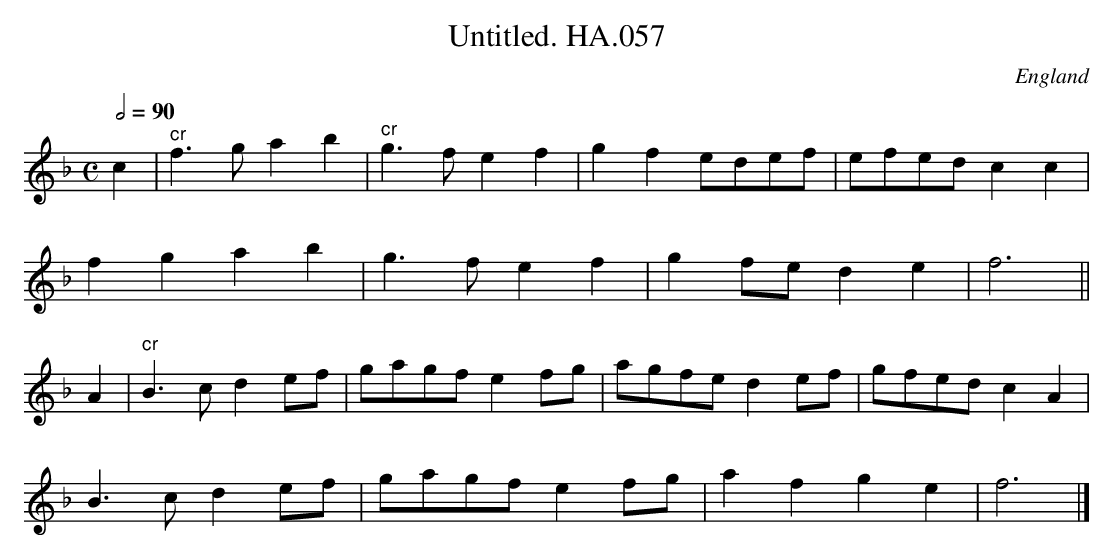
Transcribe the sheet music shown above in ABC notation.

X:1
T:Untitled. HA.057
M:C
L:1/8
Q:1/2=90
O:England
notC:Back to original Hand
K:F major
c2|"^cr"f3ga2b2|"^cr"g3fe2f2|g2f2 edef|efed c2c2|!
f2g2a2b2|g3fe2f2|g2fed2e2|f6||!
A2|"^cr"B3c d2ef|gagf e2fg|agfe d2ef|gfed c2A2|!
B3c d2ef|gagf e2fg|a2f2g2e2|f6|]
